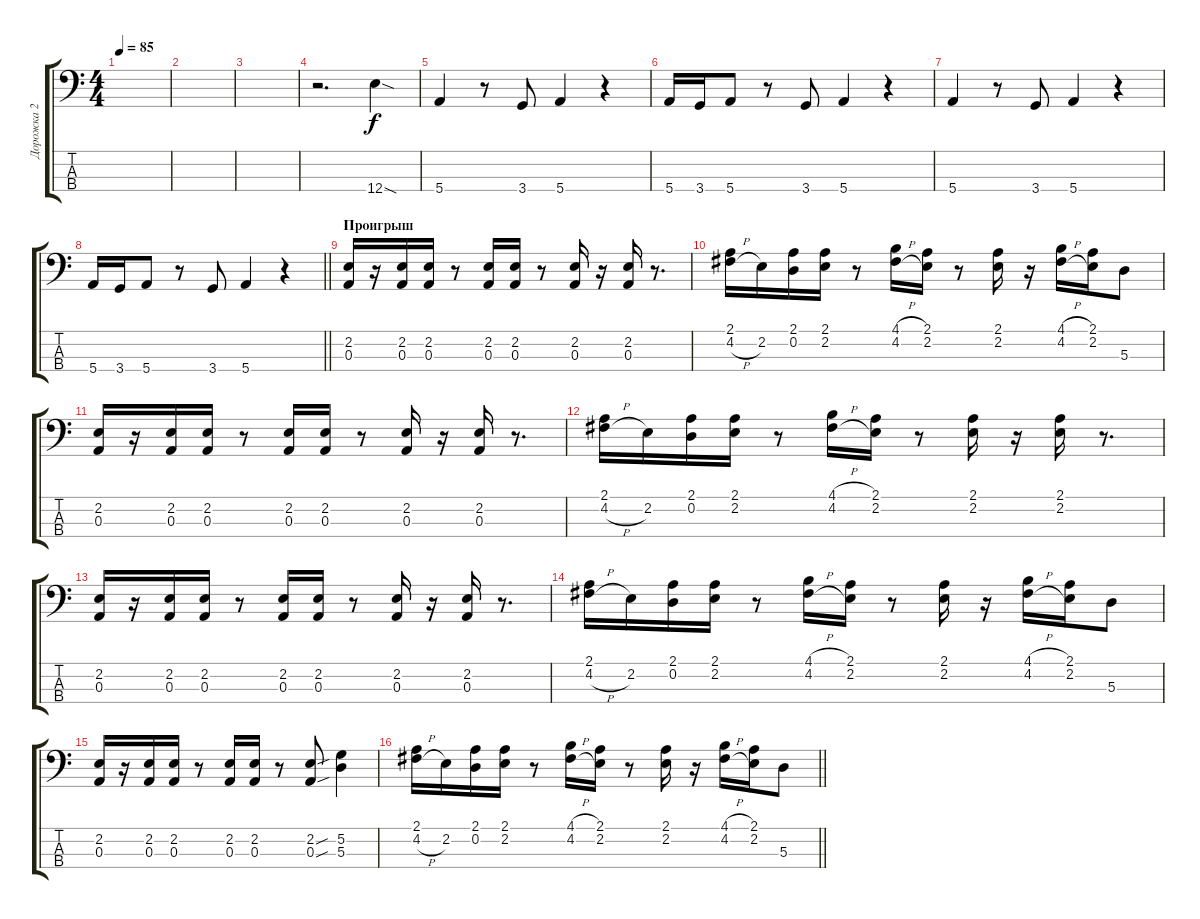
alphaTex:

\track ("Дорожка 2" "Дорожка 2") {instrument electricbasspick}
\staff {score tabs}
\tuning (G2 D2 A1 E1) {hide}
\ts (4 4)
\tempo 85
\clef f4
\ks c
|
|
|
r.2{d} 12.4{sod}.4 |
5.4.4 r.8 3.4.8 5.4.4 r.4 |
5.4.16 3.4.16 5.4.8 r.8 3.4.8 5.4.4 r.4 |
5.4.4 r.8 3.4.8 5.4.4 r.4 |
\barLineRight lightlight
5.4.16 3.4.16 5.4.8 r.8 3.4.8 5.4.4 r.4 |
\section ("" "Проигрыш")
(2.2 0.3).16 r.16 (2.2 0.3).16 (2.2 0.3).16 r.8 (2.2 0.3).16 (2.2 0.3).16 r.8 (2.2 0.3).16 r.16 (2.2 0.3).16 r.8{d} |
(2.1 4.2{h}).16 2.2.16 (2.1 0.2).16 (2.1 2.2).16 r.8 (4.1{h} 4.2{h}).16 (2.1 2.2).16 r.8 (2.1 2.2).16 r.16 (4.1{h} 4.2{h}).16 (2.1 2.2).16 5.3.8 |
(2.2 0.3).16 r.16 (2.2 0.3).16 (2.2 0.3).16 r.8 (2.2 0.3).16 (2.2 0.3).16 r.8 (2.2 0.3).16 r.16 (2.2 0.3).16 r.8{d} |
(2.1 4.2{h}).16 2.2.16 (2.1 0.2).16 (2.1 2.2).16 r.8 (4.1{h} 4.2{h}).16 (2.1 2.2).16 r.8 (2.1 2.2).16 r.16 (2.1 2.2).16 r.8{d} |
(2.2 0.3).16 r.16 (2.2 0.3).16 (2.2 0.3).16 r.8 (2.2 0.3).16 (2.2 0.3).16 r.8 (2.2 0.3).16 r.16 (2.2 0.3).16 r.8{d} |
(2.1 4.2{h}).16 2.2.16 (2.1 0.2).16 (2.1 2.2).16 r.8 (4.1{h} 4.2{h}).16 (2.1 2.2).16 r.8 (2.1 2.2).16 r.16 (4.1{h} 4.2{h}).16 (2.1 2.2).16 5.3.8 |
(2.2 0.3).16 r.16 (2.2 0.3).16 (2.2 0.3).16 r.8 (2.2 0.3).16 (2.2 0.3).16 r.8 (2.2{sou} 0.3{sou}).8 (5.2 5.3).4 |
\barLineRight lightlight
(2.1 4.2{h}).16 2.2.16 (2.1 0.2).16 (2.1 2.2).16 r.8 (4.1{h} 4.2{h}).16 (2.1 2.2).16 r.8 (2.1 2.2).16 r.16 (4.1{h} 4.2{h}).16 (2.1 2.2).16 5.3.8
